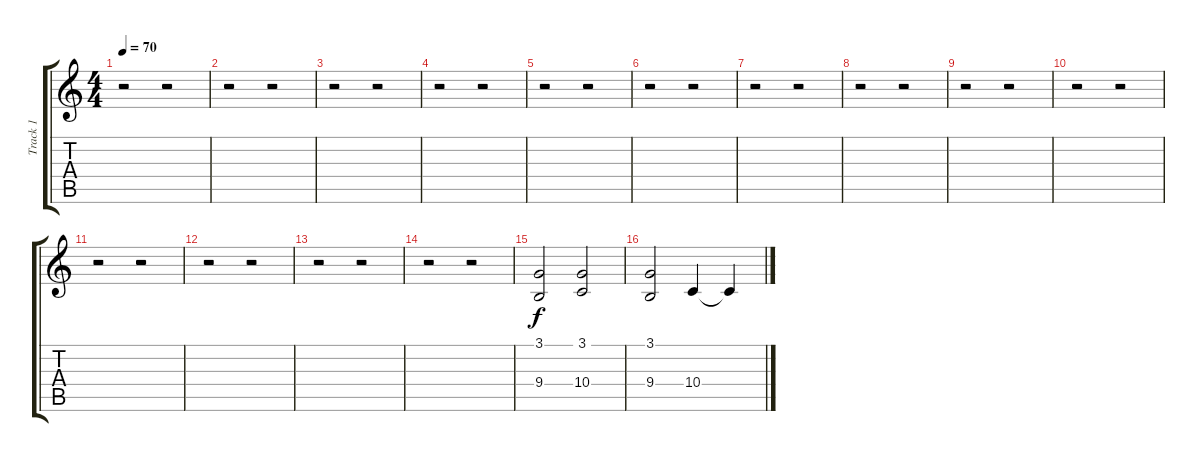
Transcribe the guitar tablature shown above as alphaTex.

\track ("Track 1" "Track 1") {instrument violin}
\staff {score tabs}
\tuning (E4 B3 G3 D3 A2 E2) {hide}
\ts (4 4)
\tempo 70
\clef g2
\ks c
r.2{dy f} r.2 |
r.2 r.2 |
r.2 r.2 |
r.2 r.2 |
r.2 r.2 |
r.2 r.2 |
r.2 r.2 |
r.2 r.2 |
r.2 r.2 |
r.2 r.2 |
r.2 r.2 |
r.2 r.2 |
r.2 r.2 |
r.2 r.2 |
(3.1 9.4).2 (3.1 10.4).2 |
(3.1 9.4).2 10.4.4 10.4{t}.4
